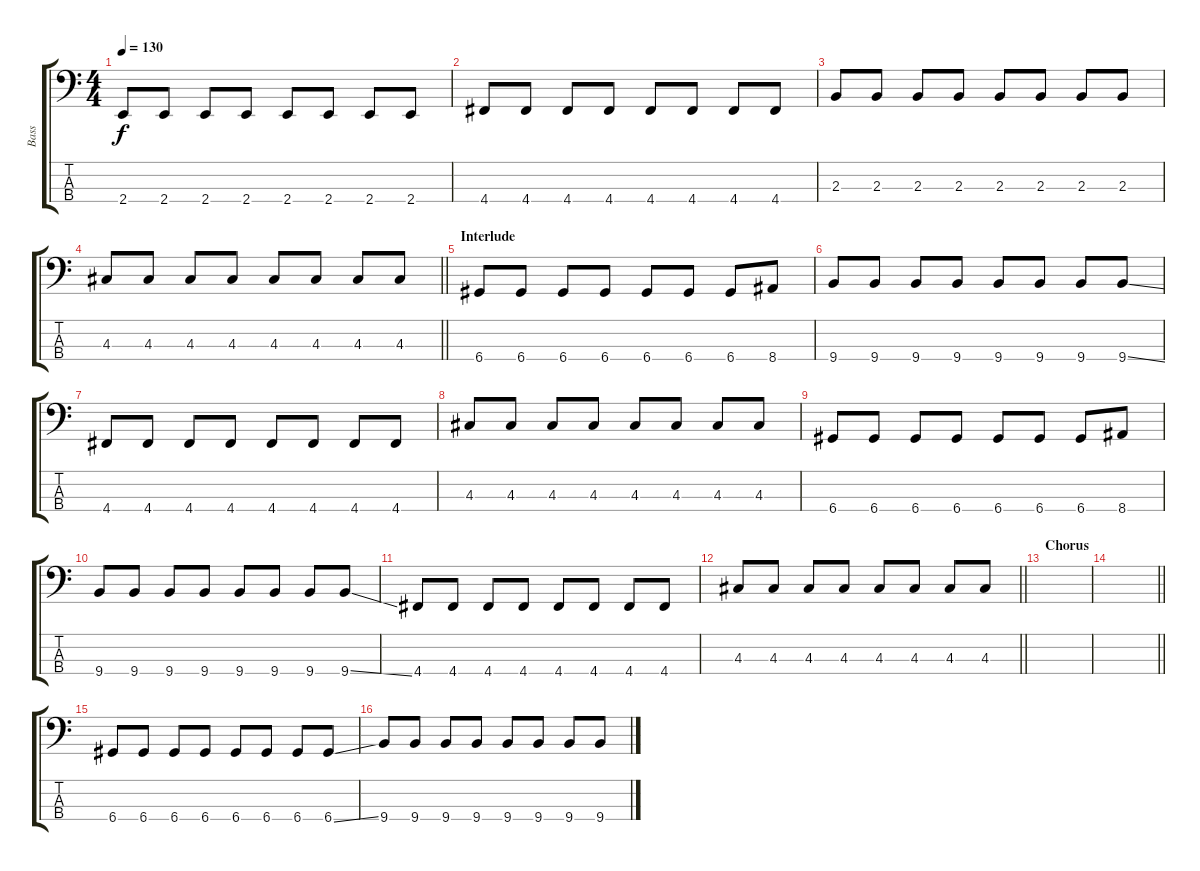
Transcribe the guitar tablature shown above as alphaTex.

\track ("Bass" "Bass") {instrument electricbasspick}
\staff {score tabs}
\tuning (G2 D2 A1 D1) {hide}
\ts (4 4)
\tempo 130
\clef f4
\ks c
2.4.8{dy f} 2.4.8 2.4.8 2.4.8 2.4.8 2.4.8 2.4.8 2.4.8 |
4.4.8 4.4.8 4.4.8 4.4.8 4.4.8 4.4.8 4.4.8 4.4.8 |
2.3.8 2.3.8 2.3.8 2.3.8 2.3.8 2.3.8 2.3.8 2.3.8 |
\barLineRight lightlight
4.3.8 4.3.8 4.3.8 4.3.8 4.3.8 4.3.8 4.3.8 4.3.8 |
\section ("" "Interlude")
6.4.8 6.4.8 6.4.8 6.4.8 6.4.8 6.4.8 6.4.8 8.4.8 |
9.4.8 9.4.8 9.4.8 9.4.8 9.4.8 9.4.8 9.4.8 9.4{ss}.8 |
4.4.8 4.4.8 4.4.8 4.4.8 4.4.8 4.4.8 4.4.8 4.4.8 |
4.3.8 4.3.8 4.3.8 4.3.8 4.3.8 4.3.8 4.3.8 4.3.8 |
6.4.8 6.4.8 6.4.8 6.4.8 6.4.8 6.4.8 6.4.8 8.4.8 |
9.4.8 9.4.8 9.4.8 9.4.8 9.4.8 9.4.8 9.4.8 9.4{ss}.8 |
4.4.8 4.4.8 4.4.8 4.4.8 4.4.8 4.4.8 4.4.8 4.4.8 |
\barLineRight lightlight
4.3.8 4.3.8 4.3.8 4.3.8 4.3.8 4.3.8 4.3.8 4.3.8 |
\section ("" "Chorus")
|
\barLineRight lightlight
|
6.4.8 6.4.8 6.4.8 6.4.8 6.4.8 6.4.8 6.4.8 6.4{ss}.8 |
9.4.8 9.4.8 9.4.8 9.4.8 9.4.8 9.4.8 9.4.8 9.4{ss}.8
